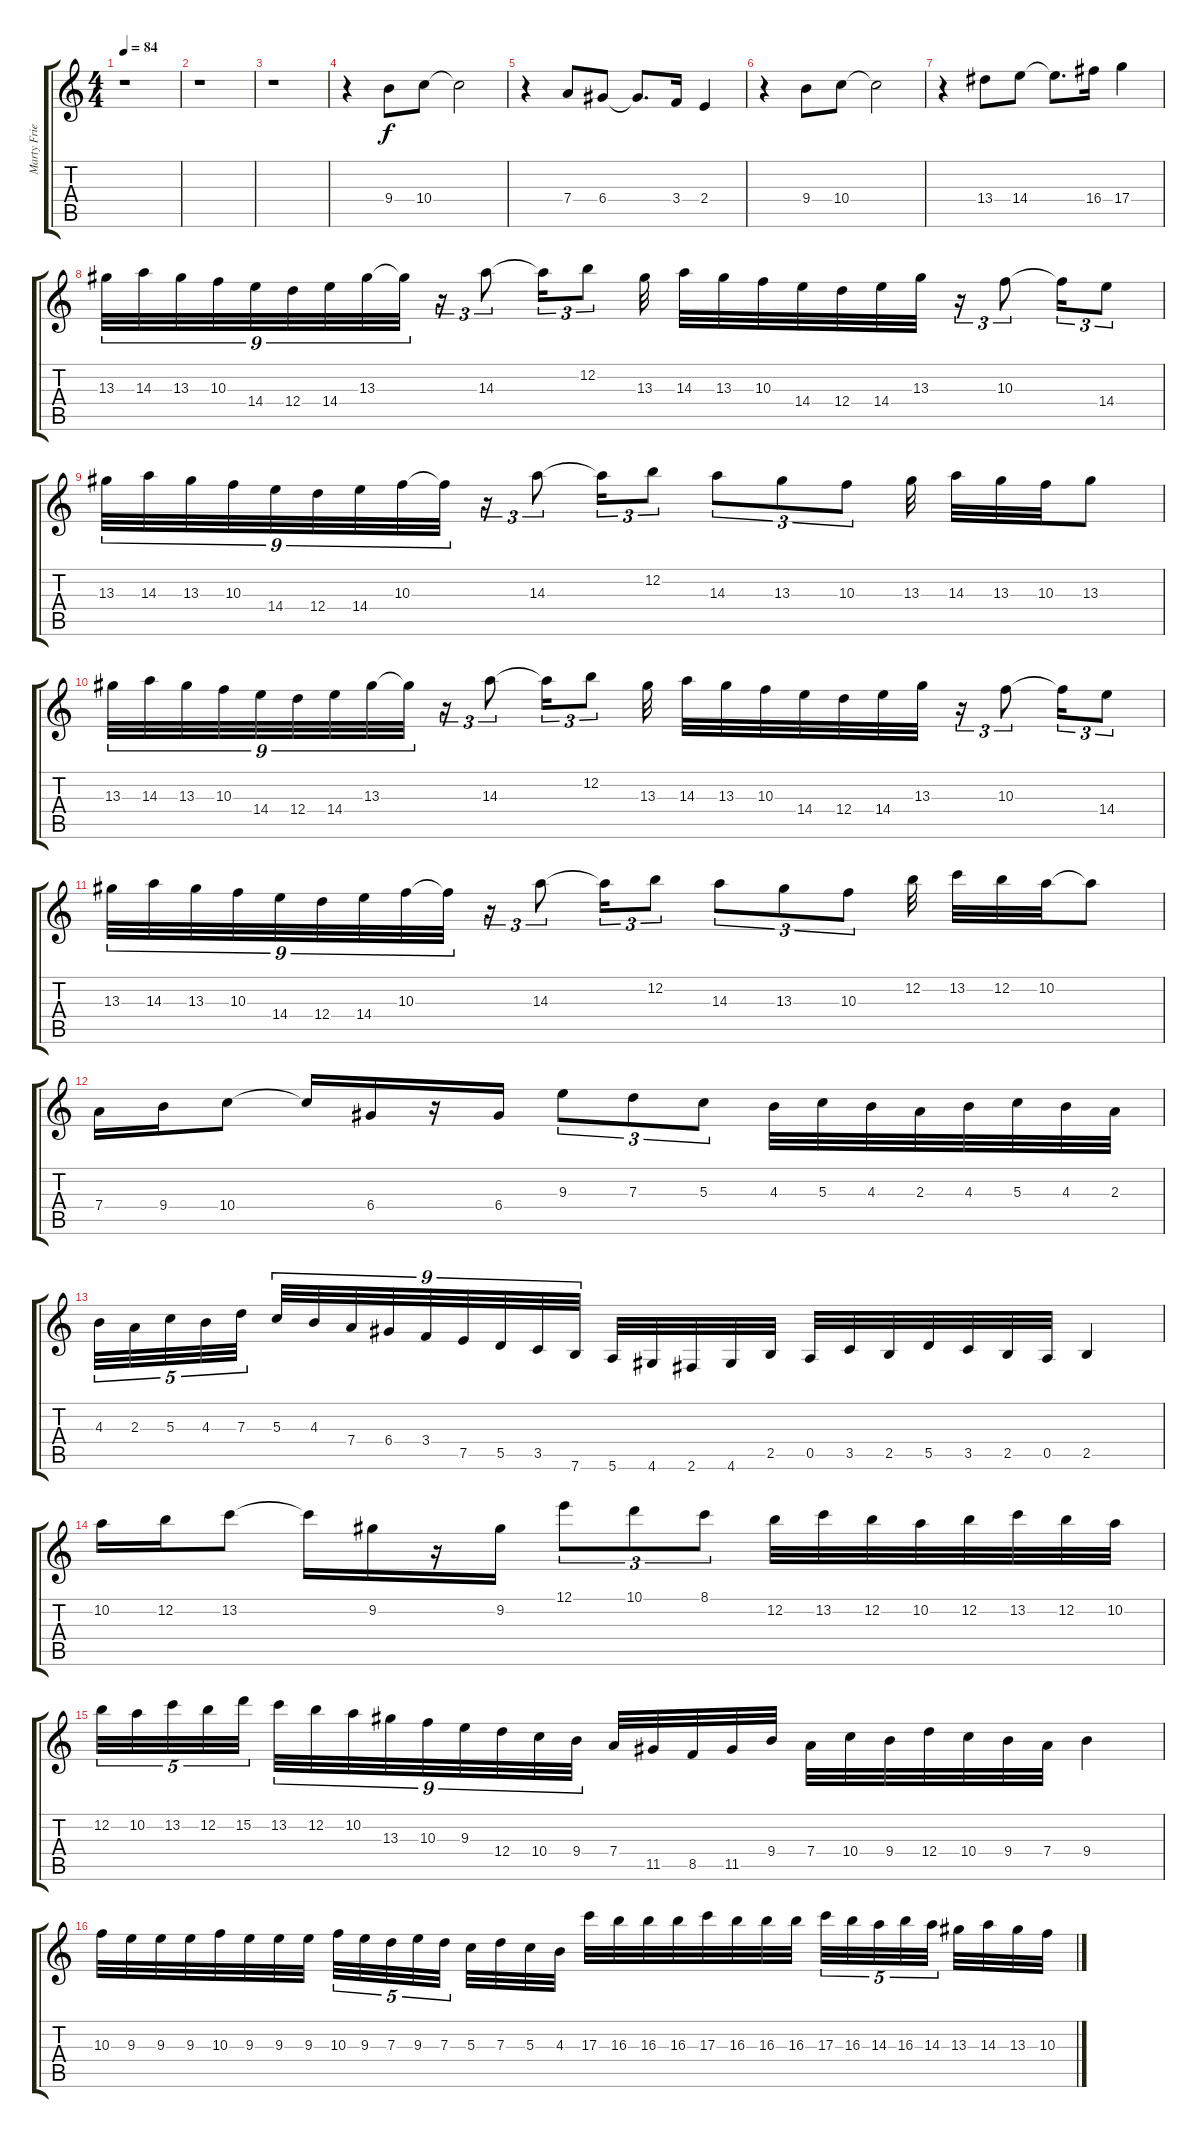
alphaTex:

\track ("Marty Friedman" "Marty Frie") {instrument overdrivenguitar}
\staff {score tabs}
\tuning (E4 B3 G3 D3 A2 E2) {hide}
\ts (4 4)
\tempo 84
\clef g2
\ks c
r.1{dy f} |
r.1 |
r.1 |
r.4 9.4.8 10.4.8 10.4{t}.2 |
r.4 7.4.8 6.4.8 6.4{t}.8{d} 3.4.16 2.4.4 |
r.4 9.4.8 10.4.8 10.4{t}.2 |
r.4 13.4.8 14.4.8 14.4{t}.8{d} 16.4.16 17.4.4 |
13.3.32{tu (9 8)} 14.3.32{tu (9 8)} 13.3.32{tu (9 8)} 10.3.32{tu (9 8)} 14.4.32{tu (9 8)} 12.4.32{tu (9 8)} 14.4.32{tu (9 8)} 13.3.32{tu (9 8)} 13.3{t}.32{tu (9 8)} r.16{tu (3 2)} 14.3.8{tu (3 2)} 14.3{t}.16{tu (3 2)} 12.2.8{tu (3 2)} 13.3.32 14.3.32 13.3.32 10.3.32 14.4.32 12.4.32 14.4.32 13.3.32 r.16{tu (3 2)} 10.3.8{tu (3 2)} 10.3{t}.16{tu (3 2)} 14.4.8{tu (3 2)} |
13.3.32{tu (9 8)} 14.3.32{tu (9 8)} 13.3.32{tu (9 8)} 10.3.32{tu (9 8)} 14.4.32{tu (9 8)} 12.4.32{tu (9 8)} 14.4.32{tu (9 8)} 10.3.32{tu (9 8)} 10.3{t}.32{tu (9 8)} r.16{tu (3 2)} 14.3.8{tu (3 2)} 14.3{t}.16{tu (3 2)} 12.2.8{tu (3 2)} 14.3.8{tu (3 2)} 13.3.8{tu (3 2)} 10.3.8{tu (3 2)} 13.3.32 14.3.32 13.3.32 10.3.32 13.3.8 |
13.3.32{tu (9 8)} 14.3.32{tu (9 8)} 13.3.32{tu (9 8)} 10.3.32{tu (9 8)} 14.4.32{tu (9 8)} 12.4.32{tu (9 8)} 14.4.32{tu (9 8)} 13.3.32{tu (9 8)} 13.3{t}.32{tu (9 8)} r.16{tu (3 2)} 14.3.8{tu (3 2)} 14.3{t}.16{tu (3 2)} 12.2.8{tu (3 2)} 13.3.32 14.3.32 13.3.32 10.3.32 14.4.32 12.4.32 14.4.32 13.3.32 r.16{tu (3 2)} 10.3.8{tu (3 2)} 10.3{t}.16{tu (3 2)} 14.4.8{tu (3 2)} |
13.3.32{tu (9 8)} 14.3.32{tu (9 8)} 13.3.32{tu (9 8)} 10.3.32{tu (9 8)} 14.4.32{tu (9 8)} 12.4.32{tu (9 8)} 14.4.32{tu (9 8)} 10.3.32{tu (9 8)} 10.3{t}.32{tu (9 8)} r.16{tu (3 2)} 14.3.8{tu (3 2)} 14.3{t}.16{tu (3 2)} 12.2.8{tu (3 2)} 14.3.8{tu (3 2)} 13.3.8{tu (3 2)} 10.3.8{tu (3 2)} 12.2.32 13.2.32 12.2.32 10.2.32 10.2{t}.8 |
7.4.16 9.4.16 10.4.8 10.4{t}.16 6.4.16 r.16 6.4.16 9.3.8{tu (3 2)} 7.3.8{tu (3 2)} 5.3.8{tu (3 2)} 4.3.32 5.3.32 4.3.32 2.3.32 4.3.32 5.3.32 4.3.32 2.3.32 |
4.3.32{tu (5 4)} 2.3.32{tu (5 4)} 5.3.32{tu (5 4)} 4.3.32{tu (5 4)} 7.3.32{tu (5 4)} 5.3.32{tu (9 8)} 4.3.32{tu (9 8)} 7.4.32{tu (9 8)} 6.4.32{tu (9 8)} 3.4.32{tu (9 8)} 7.5.32{tu (9 8)} 5.5.32{tu (9 8)} 3.5.32{tu (9 8)} 7.6.32{tu (9 8)} 5.6.32 4.6.32 2.6.32 4.6.32 2.5.32 0.5.32 3.5.32 2.5.32 5.5.32 3.5.32 2.5.32 0.5.32 2.5.4 |
10.2.16 12.2.16 13.2.8 13.2{t}.16 9.2.16 r.16 9.2.16 12.1.8{tu (3 2)} 10.1.8{tu (3 2)} 8.1.8{tu (3 2)} 12.2.32 13.2.32 12.2.32 10.2.32 12.2.32 13.2.32 12.2.32 10.2.32 |
12.2.32{tu (5 4)} 10.2.32{tu (5 4)} 13.2.32{tu (5 4)} 12.2.32{tu (5 4)} 15.2.32{tu (5 4)} 13.2.32{tu (9 8)} 12.2.32{tu (9 8)} 10.2.32{tu (9 8)} 13.3.32{tu (9 8)} 10.3.32{tu (9 8)} 9.3.32{tu (9 8)} 12.4.32{tu (9 8)} 10.4.32{tu (9 8)} 9.4.32{tu (9 8)} 7.4.32 11.5.32 8.5.32 11.5.32 9.4.32 7.4.32 10.4.32 9.4.32 12.4.32 10.4.32 9.4.32 7.4.32 9.4.4 |
10.3.32 9.3.32 9.3.32 9.3.32 10.3.32 9.3.32 9.3.32 9.3.32 10.3.32{tu (5 4)} 9.3.32{tu (5 4)} 7.3.32{tu (5 4)} 9.3.32{tu (5 4)} 7.3.32{tu (5 4)} 5.3.32 7.3.32 5.3.32 4.3.32 17.3.32 16.3.32 16.3.32 16.3.32 17.3.32 16.3.32 16.3.32 16.3.32 17.3.32{tu (5 4)} 16.3.32{tu (5 4)} 14.3.32{tu (5 4)} 16.3.32{tu (5 4)} 14.3.32{tu (5 4)} 13.3.32 14.3.32 13.3.32 10.3.32
